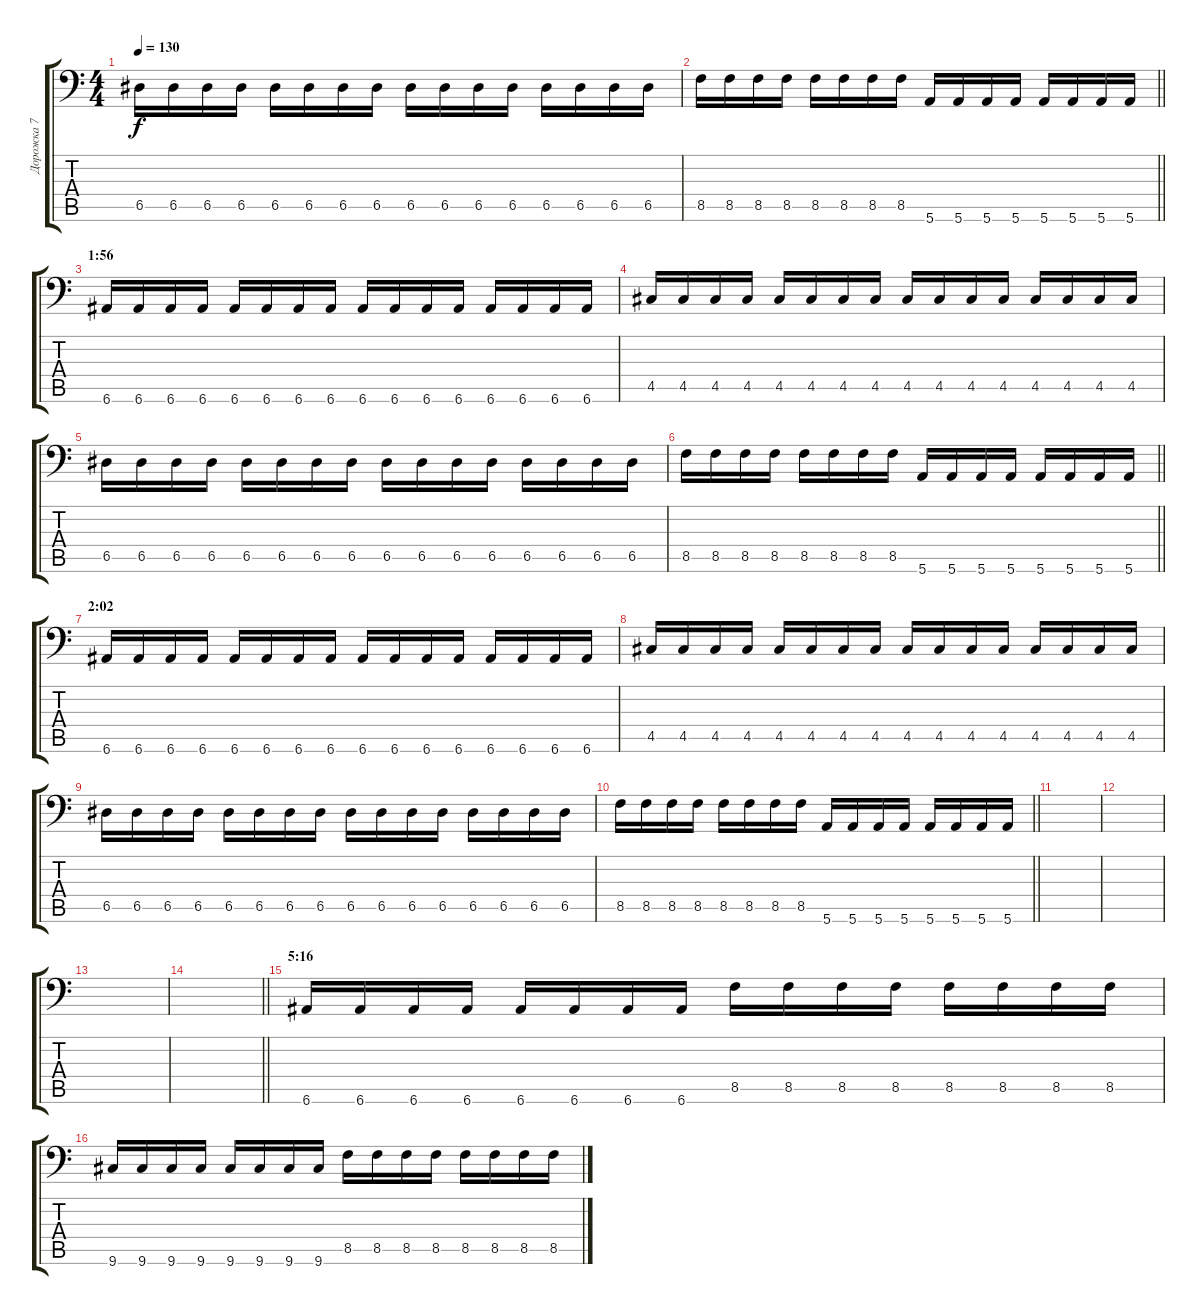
\track ("Дорожка 7" "Дорожка 7") {instrument distortionguitar}
\staff {score tabs}
\tuning (E3 B2 G2 D2 A1 E1) {hide}
\ts (4 4)
\tempo 130
\clef f4
\ks c
6.5.16{dy f} 6.5.16 6.5.16 6.5.16 6.5.16 6.5.16 6.5.16 6.5.16 6.5.16 6.5.16 6.5.16 6.5.16 6.5.16 6.5.16 6.5.16 6.5.16 |
\barLineRight lightlight
8.5.16 8.5.16 8.5.16 8.5.16 8.5.16 8.5.16 8.5.16 8.5.16 5.6.16 5.6.16 5.6.16 5.6.16 5.6.16 5.6.16 5.6.16 5.6.16 |
\section ("" "1:56")
6.6.16 6.6.16 6.6.16 6.6.16 6.6.16 6.6.16 6.6.16 6.6.16 6.6.16 6.6.16 6.6.16 6.6.16 6.6.16 6.6.16 6.6.16 6.6.16 |
4.5.16 4.5.16 4.5.16 4.5.16 4.5.16 4.5.16 4.5.16 4.5.16 4.5.16 4.5.16 4.5.16 4.5.16 4.5.16 4.5.16 4.5.16 4.5.16 |
6.5.16 6.5.16 6.5.16 6.5.16 6.5.16 6.5.16 6.5.16 6.5.16 6.5.16 6.5.16 6.5.16 6.5.16 6.5.16 6.5.16 6.5.16 6.5.16 |
\barLineRight lightlight
8.5.16 8.5.16 8.5.16 8.5.16 8.5.16 8.5.16 8.5.16 8.5.16 5.6.16 5.6.16 5.6.16 5.6.16 5.6.16 5.6.16 5.6.16 5.6.16 |
\section ("" "2:02")
6.6.16 6.6.16 6.6.16 6.6.16 6.6.16 6.6.16 6.6.16 6.6.16 6.6.16 6.6.16 6.6.16 6.6.16 6.6.16 6.6.16 6.6.16 6.6.16 |
4.5.16 4.5.16 4.5.16 4.5.16 4.5.16 4.5.16 4.5.16 4.5.16 4.5.16 4.5.16 4.5.16 4.5.16 4.5.16 4.5.16 4.5.16 4.5.16 |
6.5.16 6.5.16 6.5.16 6.5.16 6.5.16 6.5.16 6.5.16 6.5.16 6.5.16 6.5.16 6.5.16 6.5.16 6.5.16 6.5.16 6.5.16 6.5.16 |
\barLineRight lightlight
8.5.16 8.5.16 8.5.16 8.5.16 8.5.16 8.5.16 8.5.16 8.5.16 5.6.16 5.6.16 5.6.16 5.6.16 5.6.16 5.6.16 5.6.16 5.6.16 |
|
|
|
\barLineRight lightlight
|
\section ("" "5:16")
6.6.16 6.6.16 6.6.16 6.6.16 6.6.16 6.6.16 6.6.16 6.6.16 8.5.16 8.5.16 8.5.16 8.5.16 8.5.16 8.5.16 8.5.16 8.5.16 |
9.6.16 9.6.16 9.6.16 9.6.16 9.6.16 9.6.16 9.6.16 9.6.16 8.5.16 8.5.16 8.5.16 8.5.16 8.5.16 8.5.16 8.5.16 8.5.16
